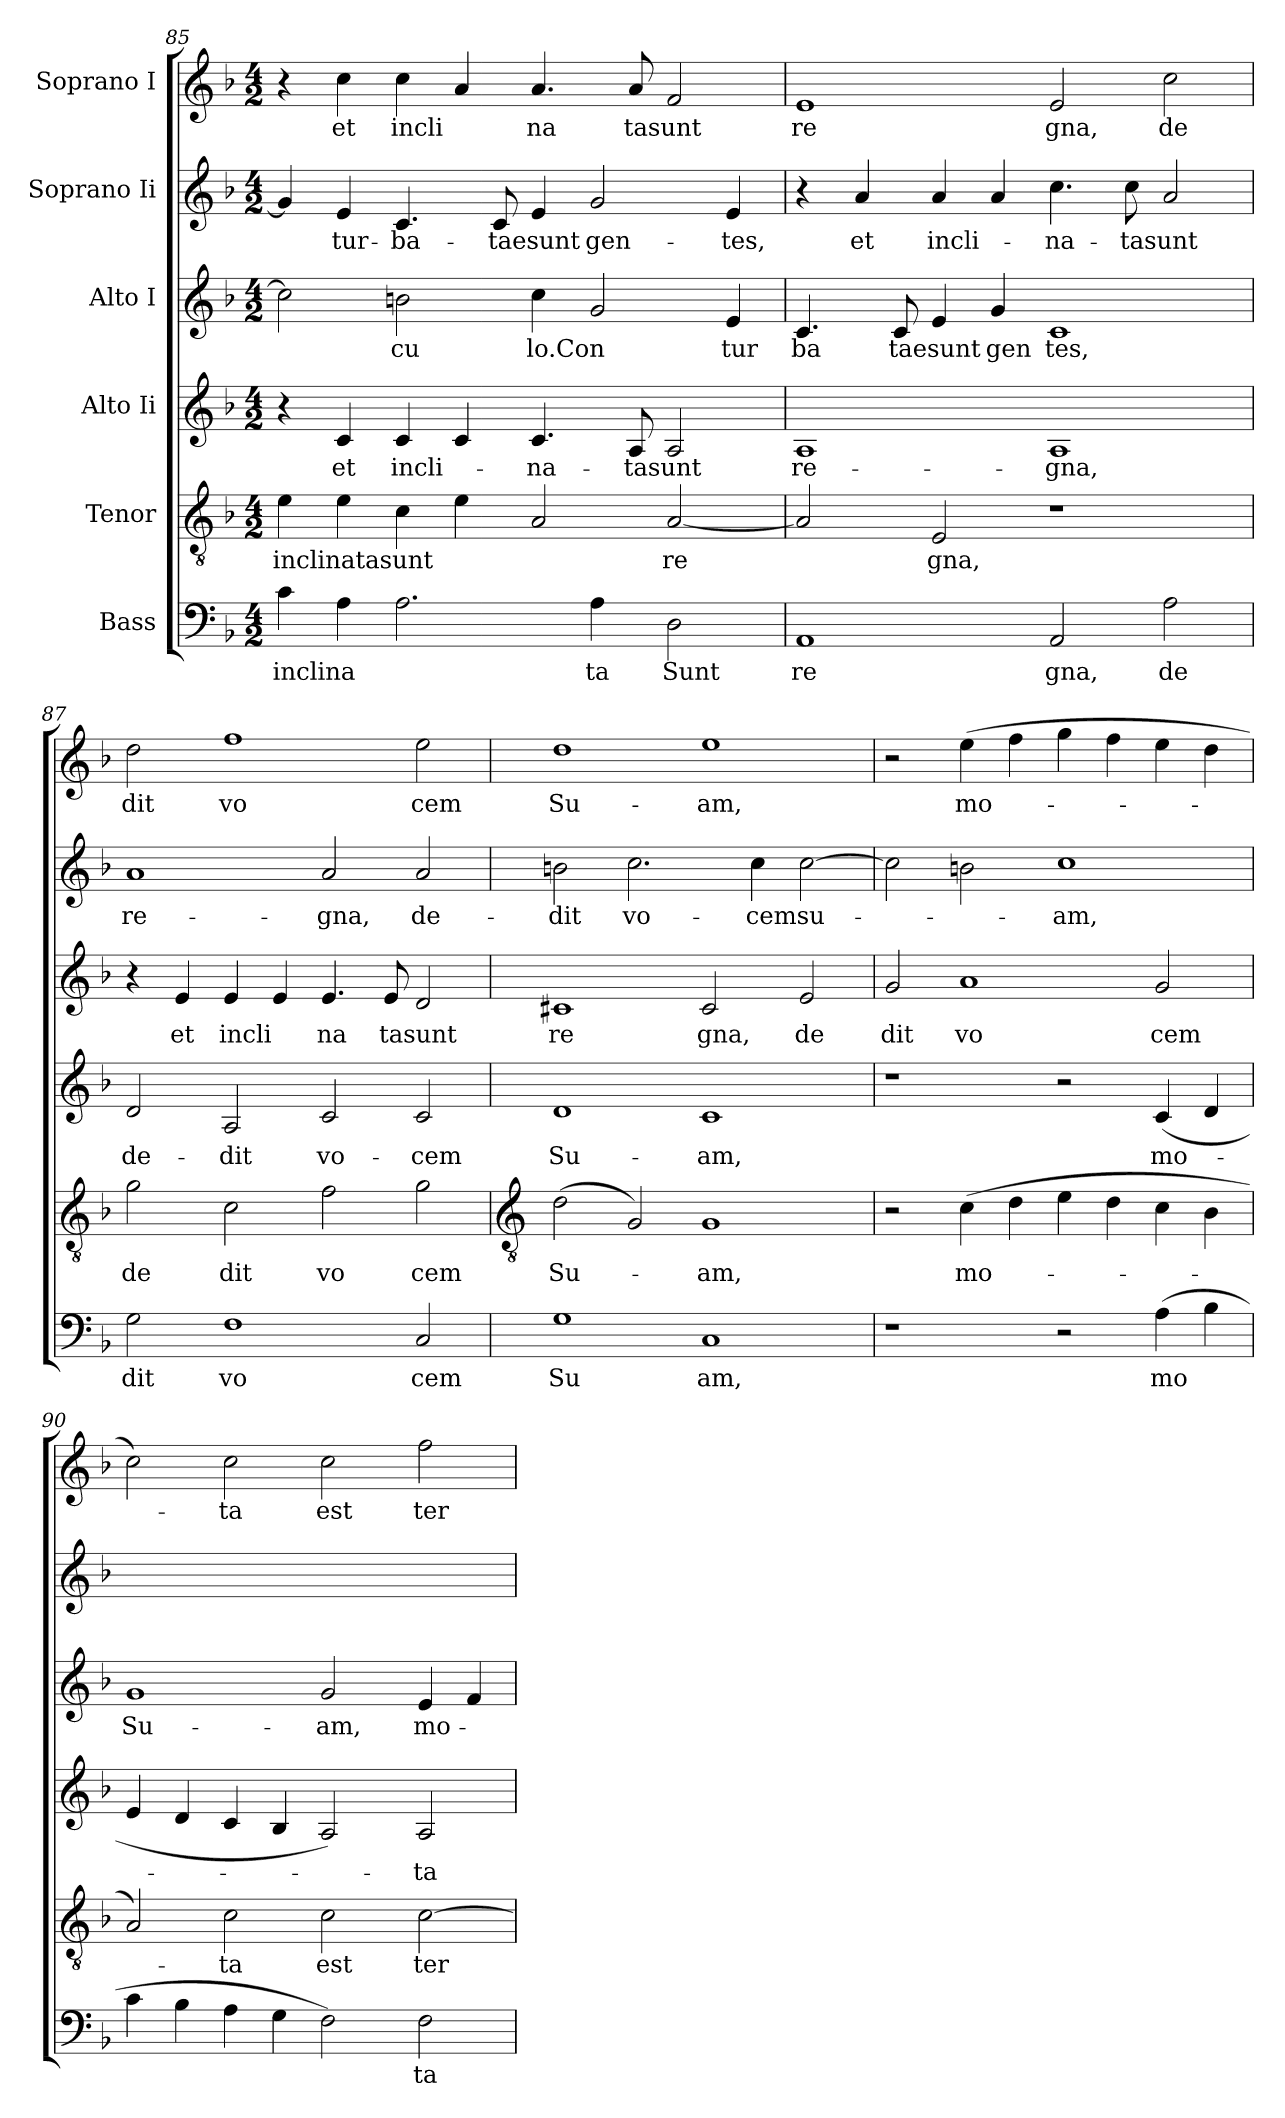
**kern	**text	**kern	**text	**kern	**text	**kern	**text	**kern	**text	**kern	**text
*part6	*part6	*part5	*part5	*part4	*part4	*part3	*part3	*part2	*part2	*part1	*part1
*staff6	*staff6	*staff5	*staff5	*staff4	*staff4	*staff3	*staff3	*staff2	*staff2	*staff1	*staff1
*I"Bass	*	*I"Tenor	*	*I"Alto Ii	*	*I"Alto I	*	*I"Soprano Ii	*	*I"Soprano I	*
!!LO:LB:g=z
*clefF4	*	*clefGv2	*	*clefG2	*	*clefG2	*	*clefG2	*	*clefG2	*
*k[b-]	*	*k[b-]	*	*k[b-]	*	*k[b-]	*	*k[b-]	*	*k[b-]	*
*F:	*	*F:	*	*F:	*	*F:	*	*F:	*	*F:	*
*M4/2	*	*M4/2	*	*M4/2	*	*M4/2	*	*M4/2	*	*M4/2	*
=85	=85	=85	=85	=85	=85	=85	=85	=85	=85	=85	=85
!	!LO:LY:b	!	!LO:LY:b	!	!	!	!	!	!	!	!
4c\	inclina	4e\	inclinatasunt	4r	.	2cc\]	.	4g/]	.	4r	.
!	!	!	!	!	!LO:LY:b	!	!	!	!LO:LY:b	!	!LO:LY:b
4A\	.	4e\	.	4c/	et	.	.	4e/	-tur-	4cc\	et
!	!	!	!	!	!LO:LY:b	!	!LO:LY:b	!	!LO:LY:b	!	!LO:LY:b
2.A\	.	4c\	.	4c/	incli-	2bn\	-cu	4.c/	-ba-	4cc\	incli
.	.	4e\	.	4c/	.	.	.	.	.	4a/	.
!	!	!	!	!	!	!	!	!	!LO:LY:b	!	!
.	.	.	.	.	.	.	.	8c/	-taesunt	.	.
!	!	!	!	!	!LO:LY:b	!	!LO:LY:b	!	!	!	!LO:LY:b
.	.	2A/	.	4.c/	-na-	4cc\	lo.Con	4e/	.	4.a/	na
!	!LO:LY:b	!	!	!	!	!	!	!	!LO:LY:b	!	!
4A\	ta	.	.	.	.	2g/	.	2g/	gen-	.	.
!	!	!	!	!	!LO:LY:b	!	!	!	!	!	!LO:LY:b
.	.	.	.	8A/	-tasunt	.	.	.	.	8a/	tasunt
!	!LO:LY:b	!	!LO:LY:b	!	!	!	!	!	!	!	!
2D\	Sunt	[2A/	re	2A/	.	.	.	.	.	2f/	.
!	!	!	!	!	!	!	!LO:LY:b	!	!LO:LY:b	!	!
.	.	.	.	.	.	4e/	tur	4e/	-tes,	.	.
=86	=86	=86	=86	=86	=86	=86	=86	=86	=86	=86	=86
!	!LO:LY:b	!	!	!	!LO:LY:b	!	!LO:LY:b	!	!	!	!LO:LY:b
1AA	re	2A/]	.	1A	re-	4.c/	ba	4r	.	1e	re
!	!	!	!	!	!	!	!	!	!LO:LY:b	!	!
.	.	.	.	.	.	.	.	4a/	et	.	.
!	!	!	!	!	!	!	!LO:LY:b	!	!	!	!
.	.	.	.	.	.	8c/	taesunt	.	.	.	.
!	!	!	!LO:LY:b	!	!	!	!	!	!LO:LY:b	!	!
.	.	2E/	gna,	.	.	4e/	.	4a/	incli-	.	.
!	!	!	!	!	!	!	!LO:LY:b	!	!	!	!
.	.	.	.	.	.	4g/	gen	4a/	.	.	.
!	!LO:LY:b	!	!	!	!LO:LY:b	!	!LO:LY:b	!	!LO:LY:b	!	!LO:LY:b
2AA/	gna,	1r	.	1A	-gna,	1c	tes,	4.cc\	-na-	2e/	gna,
!	!	!	!	!	!	!	!	!	!LO:LY:b	!	!
.	.	.	.	.	.	.	.	8cc\	-tasunt	.	.
!	!LO:LY:b	!	!	!	!	!	!	!	!	!	!LO:LY:b
2A\	de	.	.	.	.	.	.	2a/	.	2cc\	de
=87	=87	=87	=87	=87	=87	=87	=87	=87	=87	=87	=87
!	!LO:LY:b	!	!LO:LY:b	!	!LO:LY:b	!	!	!	!LO:LY:b	!	!LO:LY:b
2G\	dit	2g\	de	2d/	de-	4r	.	1a	re-	2dd\	dit
!	!	!	!	!	!	!	!LO:LY:b	!	!	!	!
.	.	.	.	.	.	4e/	et	.	.	.	.
!	!LO:LY:b	!	!LO:LY:b	!	!LO:LY:b	!	!LO:LY:b	!	!	!	!LO:LY:b
1F	vo	2c\	dit	2A/	-dit	4e/	incli	.	.	1ff	vo
.	.	.	.	.	.	4e/	.	.	.	.	.
!	!	!	!LO:LY:b	!	!LO:LY:b	!	!LO:LY:b	!	!LO:LY:b	!	!
.	.	2f\	vo	2c/	vo-	4.e/	na	2a/	-gna,	.	.
!	!	!	!	!	!	!	!LO:LY:b	!	!	!	!
.	.	.	.	.	.	8e/	tasunt	.	.	.	.
!	!LO:LY:b	!	!LO:LY:b	!	!LO:LY:b	!	!	!	!LO:LY:b	!	!LO:LY:b
2C/	cem	2g\	cem	2c/	-cem	2d/	.	2a/	de-	2ee\	cem
!!LO:LB:g=z
=88	=88	=88	=88	=88	=88	=88	=88	=88	=88	=88	=88
*	*	*clefGv2	*	*	*	*	*	*	*	*	*
!	!LO:LY:b	!	!LO:LY:b	!	!LO:LY:b	!	!LO:LY:b	!	!LO:LY:b	!	!LO:LY:b
1G	Su	(>2d\	Su-	1d	Su-	1c#X	re	2bn\	-dit	1dd	Su-
!	!	!	!	!	!	!	!	!	!LO:LY:b	!	!
.	.	2G/)	.	.	.	.	.	2.cc\	vo-	.	.
!	!LO:LY:b	!	!LO:LY:b	!	!LO:LY:b	!	!LO:LY:b	!	!	!	!LO:LY:b
1C	am,	1G	-am,	1c	-am,	2c#/	gna,	.	.	1ee	-am,
!	!	!	!	!	!	!	!	!	!LO:LY:b	!	!
.	.	.	.	.	.	.	.	4cc\	-cemsu-	.	.
!	!	!	!	!	!	!	!LO:LY:b	!	!	!	!
.	.	.	.	.	.	2e/	de	[2cc\	.	.	.
!!LO:LB:g=z
=89	=89	=89	=89	=89	=89	=89	=89	=89	=89	=89	=89
!	!	!	!	!	!	!	!LO:LY:b	!	!	!	!
1r	.	2r	.	1r	.	2g/	dit	2cc\]	.	2r	.
!	!	!	!LO:LY:b	!	!	!	!LO:LY:b	!	!	!	!LO:LY:b
.	.	(>4c\	mo-	.	.	1a	vo	2bn\	.	(>4ee\	mo-
.	.	4d\	.	.	.	.	.	.	.	4ff\	.
!	!	!	!	!	!	!	!	!	!LO:LY:b	!	!
2r	.	4e\	.	2r	.	.	.	1cc	-am,	4gg\	.
.	.	4d\	.	.	.	.	.	.	.	4ff\	.
!	!LO:LY:b	!	!	!	!LO:LY:b	!	!LO:LY:b	!	!	!	!
(>4A\	mo	4c\	.	(<4c/	mo-	2g/	cem	.	.	4ee\	.
4B-\	.	4B-\	.	4d/	.	.	.	.	.	4dd\	.
!!LO:LB:g=z
=90	=90	=90	=90	=90	=90	=90	=90	=90	=90	=90	=90
!	!	!	!	!	!	!	!LO:LY:b	!	!	!	!
4c\	.	2A/)	.	4e/	.	1g	Su-	4ryy	.	2cc\)	.
4B-\	.	.	.	4d/	.	.	.	4ryy	.	.	.
!	!	!	!LO:LY:b	!	!	!	!	!	!	!	!LO:LY:b
4A\	.	2c\	-ta	4c/	.	.	.	4ryy	.	2cc\	-ta
4G\	.	.	.	4B-/	.	.	.	4ryy	.	.	.
!	!	!	!LO:LY:b	!	!	!	!LO:LY:b	!	!	!	!LO:LY:b
2F\)	.	2c\	est	2A/)	.	2g/	-am,	4ryy	.	2cc\	est
.	.	.	.	.	.	.	.	4ryy	.	.	.
!	!LO:LY:b	!	!LO:LY:b	!	!LO:LY:b	!	!LO:LY:b	!	!	!	!LO:LY:b
2F\	ta	[2c\	ter-	2A/	-ta	4e/	mo-	4ryy	.	2ff\	ter-
.	.	.	.	.	.	4f/	.	4ryy	.	.	.
=	=	=	=	=	=	=	=	=	=	=	=
*-	*-	*-	*-	*-	*-	*-	*-	*-	*-	*-	*-
